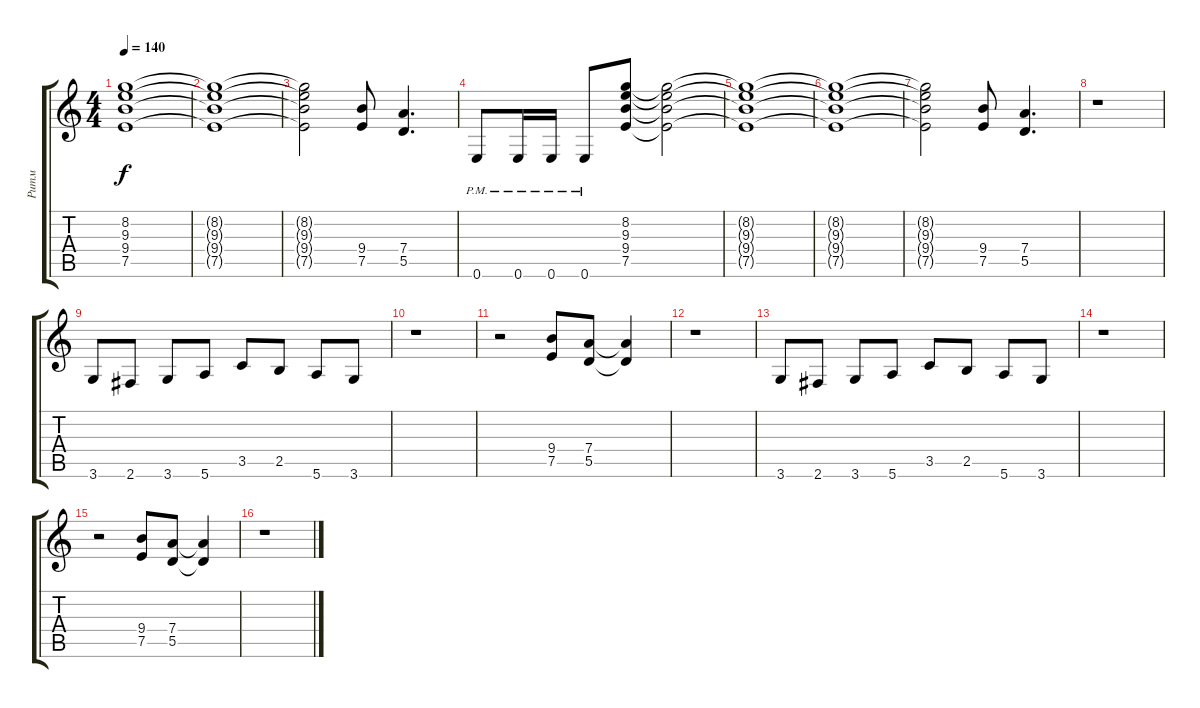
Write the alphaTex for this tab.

\track ("Ритм" "Ритм") {instrument distortionguitar}
\staff {score tabs}
\tuning (E4 B3 G3 D3 A2 E2) {hide}
\ts (4 4)
\tempo 140
\clef g2
\ks c
(8.2{t} 9.3{t} 9.4{t} 7.5{t}).1{dy f} |
(8.2{t} 9.3{t} 9.4{t} 7.5{t}).1 |
(8.2{t} 9.3{t} 9.4{t} 7.5{t}).2 (9.4 7.5).8 (7.4 5.5).4{d} |
0.6{pm}.8 0.6{pm}.16 0.6{pm}.16 0.6{pm}.8 (8.2 9.3 9.4 7.5).8 (8.2{t} 9.3{t} 9.4{t} 7.5{t}).2 |
(8.2{t} 9.3{t} 9.4{t} 7.5{t}).1 |
(8.2{t} 9.3{t} 9.4{t} 7.5{t}).1 |
(8.2{t} 9.3{t} 9.4{t} 7.5{t}).2 (9.4 7.5).8 (7.4 5.5).4{d} |
r.1 |
3.6.8 2.6.8 3.6.8 5.6.8 3.5.8 2.5.8 5.6.8 3.6.8 |
r.1 |
r.2 (9.4 7.5).8 (7.4 5.5).8 (7.4{t} 5.5{t}).4 |
r.1 |
3.6.8 2.6.8 3.6.8 5.6.8 3.5.8 2.5.8 5.6.8 3.6.8 |
r.1 |
r.2 (9.4 7.5).8 (7.4 5.5).8 (7.4{t} 5.5{t}).4 |
r.1
